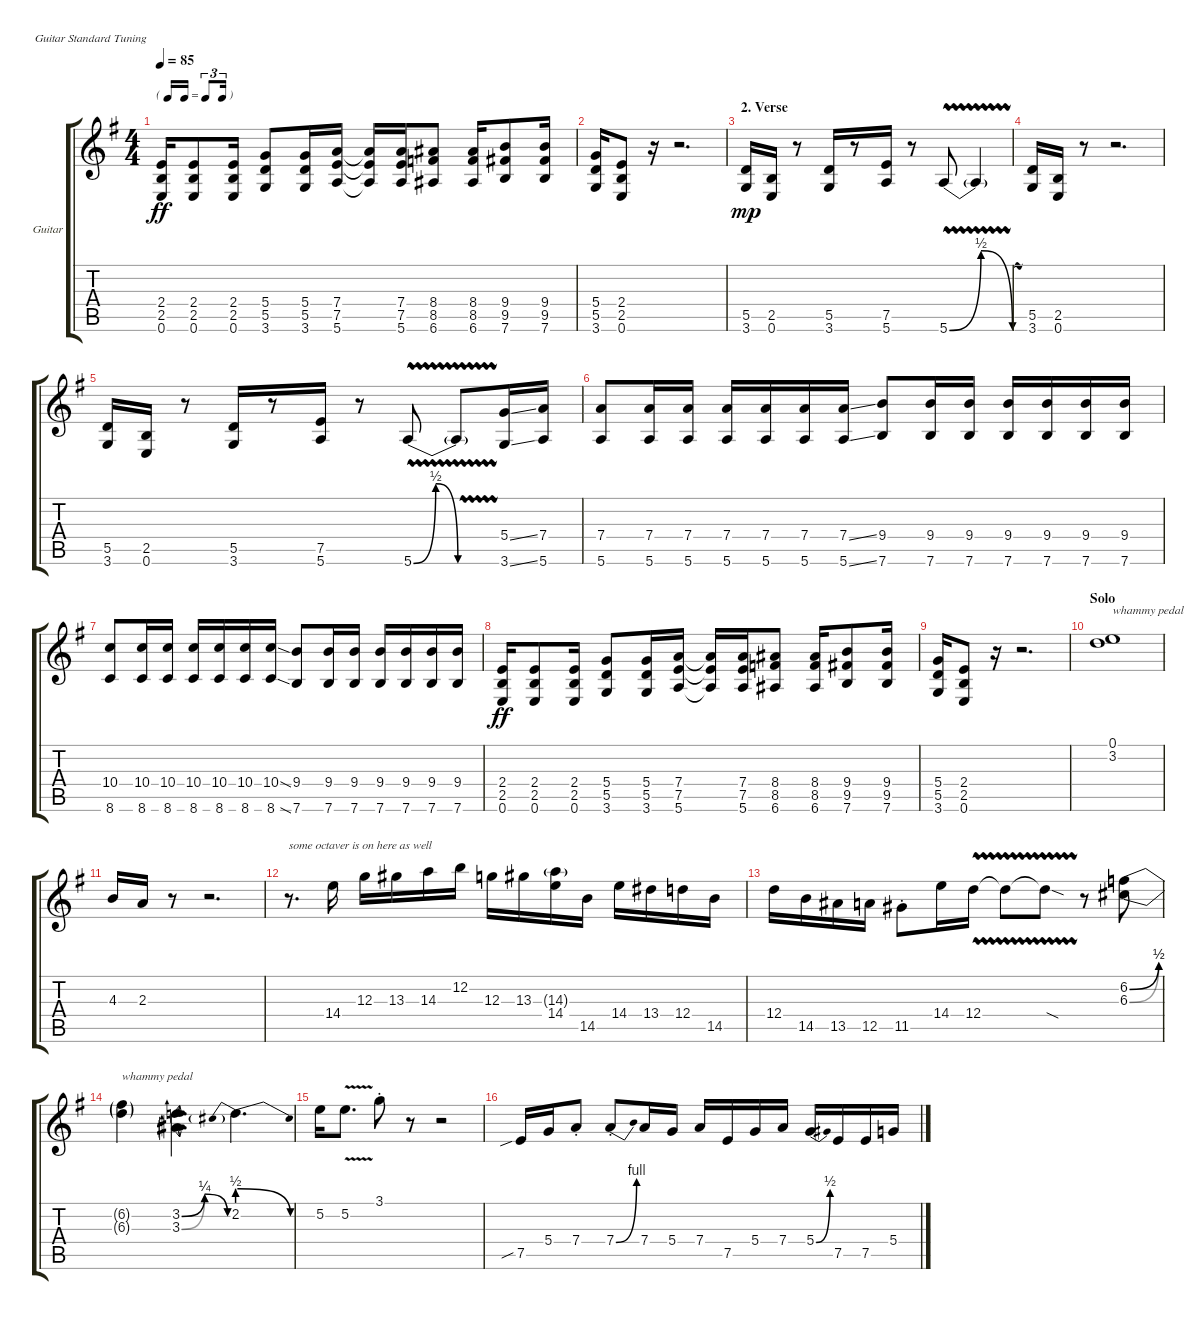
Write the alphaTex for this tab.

\defaultSystemsLayout 4
\bracketExtendMode groupsimilarinstruments
\firstSystemTrackNameOrientation horizontal
\otherSystemsTrackNameOrientation horizontal
\track ("Electric Guitar" "Guitar") {instrument overdrivenguitar}
\staff {score tabs}
\tuning (E4 B3 G3 D3 A2 E2)
\ts (4 4)
\tf triplet16th
\tempo 85
\clef g2
\ks eminor
(0.6 2.5 2.4).16{dy ff} (0.6 2.5 2.4).8 (0.6 2.5 2.4).16 (5.5 3.6 5.4).8 (5.5 3.6 5.4).16 (7.5 5.6 7.4).16 (7.5{t} 5.6{t} 7.4{t}).16 (7.5 5.6 7.4).16 (6.6 8.5 8.4).8 (6.6 8.5 8.4).16 (7.6 9.5 9.4).8 (7.6 9.5 9.4).16 |
(3.6 5.5 5.4).16 (2.5 0.6 2.4).8 r.16 r.2{d} |
\section ("" "2. Verse")
(3.6 5.5).16{dy mp} (2.5 0.6).16 r.8 (5.5 3.6).16 r.8 (5.6 7.5).16 r.8 5.6{be (bendrelease 9.6 0 21.599999999999998 2 49.8 2 60 0) vw}.8 5.6{vw t}.4 |
(3.6 5.5).16 (2.5 0.6).16 r.8 r.2{d} |
(3.6 5.5).16 (2.5 0.6).16 r.8 (5.5 3.6).16 r.8 (5.6 7.5).16 r.8 5.6{be (bendrelease 9.6 0 21.599999999999998 2 49.8 2 60 0) vw}.8 5.6{vw t}.8 (3.6{ss} 5.4{ss}).16 (7.4 5.6).16 |
(7.4 5.6).8 (7.4 5.6).16 (7.4 5.6).16 (7.4 5.6).16 (7.4 5.6).16 (7.4 5.6).16 (7.4{ss} 5.6{ss}).16 (9.4 7.6).8 (9.4 7.6).16 (9.4 7.6).16 (9.4 7.6).16 (9.4 7.6).16 (9.4 7.6).16 (9.4 7.6).16 |
(10.4 8.6).8 (10.4 8.6).16 (10.4 8.6).16 (10.4 8.6).16 (10.4 8.6).16 (10.4 8.6).16 (10.4{ss} 8.6{ss}).16 (9.4 7.6).8 (9.4 7.6).16 (9.4 7.6).16 (9.4 7.6).16 (9.4 7.6).16 (9.4 7.6).16 (9.4 7.6).16 |
(0.6 2.5 2.4).16{dy ff} (0.6 2.5 2.4).8 (0.6 2.5 2.4).16 (5.5 3.6 5.4).8 (5.5 3.6 5.4).16 (7.5 5.6 7.4).16 (7.5{t} 5.6{t} 7.4{t}).16 (7.5 5.6 7.4).16 (6.6 8.5 8.4).8 (6.6 8.5 8.4).16 (7.6 9.5 9.4).8 (7.6 9.5 9.4).16 |
(3.6 5.5 5.4).16 (2.5 0.6 2.4).8 r.16 r.2{d} |
\section ("" "Solo")
(0.1 3.2).1{txt "whammy pedal"} |
4.3.16 2.3.16 r.8 r.2{d} |
r.8{d txt "some octaver is on here as well"} 14.4.16 12.3.16 13.3.16 14.3.16 12.2.16 12.3.16 13.3.16 (14.4 14.3{g}).16 14.5.16 14.4.16 13.4.16 12.4.16 14.5.16 |
12.4.16 14.5.16 13.5.16 12.5.16 11.5{st}.8 14.4.16 12.4{vw}.16 12.4{vw t}.8 12.4{vw sod t}.8 r.8 (6.3{be (bend 28.2 0 60 2)} 6.2{be (bend 24.599999999999998 0 59.4 2)}).8 |
(6.3{t} 6.2{t}).4{txt "whammy pedal"} (3.3{be (bendrelease 6.6 0 20.4 1 31.2 1 45.6 0)} 3.2{be (bendrelease 0.6 0 18.599999999999998 1 35.4 1 46.8 0)}).4{d} 2.2{be (prebendrelease 0 2 39.6 0)}.4{d} |
5.2.16 5.2{v}.8{d} 3.1{st}.8 r.8 r.2 |
7.5{sib}.16 5.4.16 7.4{st}.8 7.4{be (bend 0 0 15 4) st}.8 7.4.16 5.4.16 7.4.16 7.5.16 5.4.16 7.4.16 5.4{be (bend 15.6 0 59.4 2)}.16 7.5.16 7.5.16 5.4.16
